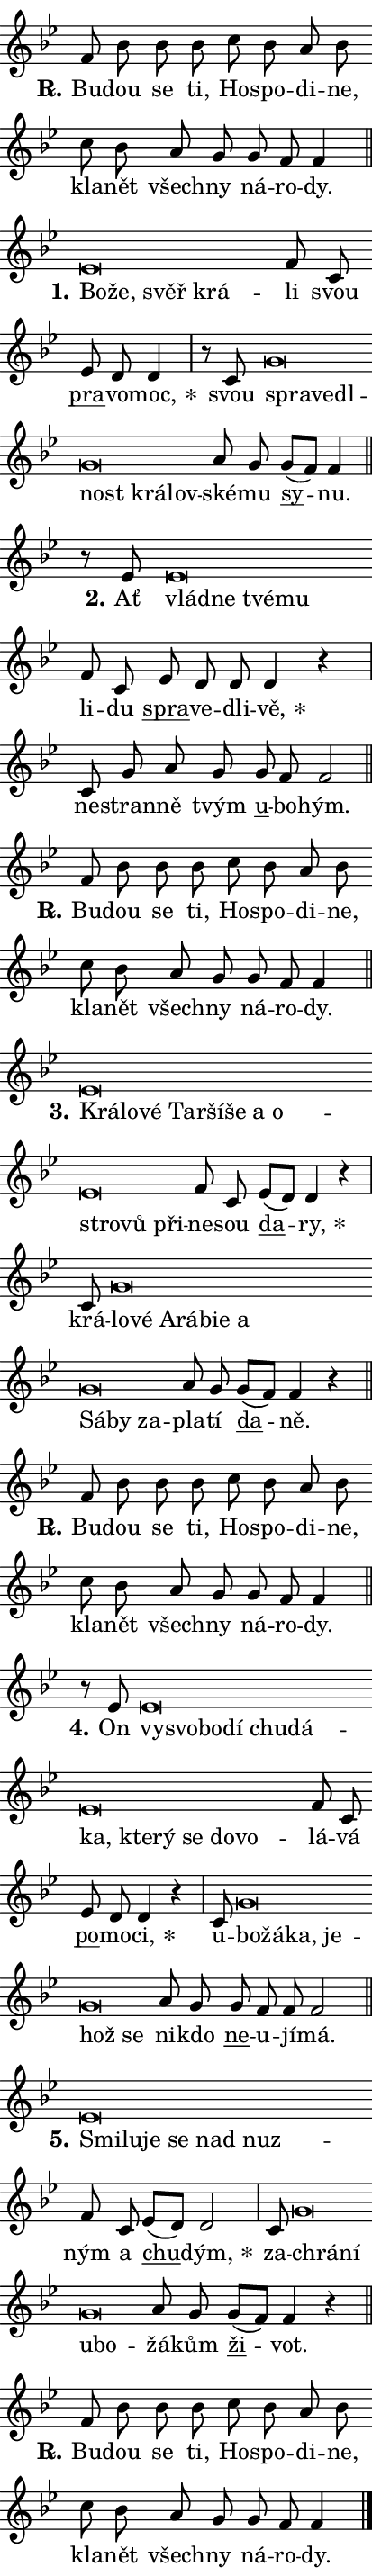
\version "2.22.1"
\header { tagline = "" }
\paper {
  indent = 0\cm
  top-margin = 0\cm
  right-margin = 0\cm
  bottom-margin = 0\cm
  left-margin = 0\cm
  paper-width = 7\cm
  page-breaking = #ly:one-page-breaking
  system-system-spacing.basic-distance = #11
  score-system-spacing.basic-distance = #11
  ragged-last = ##f
}


%% Author: Thomas Morley
%% https://lists.gnu.org/archive/html/lilypond-user/2020-05/msg00002.html
#(define (line-position grob)
"Returns position of @var[grob} in current system:
   @code{'start}, if at first time-step
   @code{'end}, if at last time-step
   @code{'middle} otherwise
"
  (let* ((col (ly:item-get-column grob))
         (ln (ly:grob-object col 'left-neighbor))
         (rn (ly:grob-object col 'right-neighbor))
         (col-to-check-left (if (ly:grob? ln) ln col))
         (col-to-check-right (if (ly:grob? rn) rn col))
         (break-dir-left
           (and
             (ly:grob-property col-to-check-left 'non-musical #f)
             (ly:item-break-dir col-to-check-left)))
         (break-dir-right
           (and
             (ly:grob-property col-to-check-right 'non-musical #f)
             (ly:item-break-dir col-to-check-right))))
        (cond ((eqv? 1 break-dir-left) 'start)
              ((eqv? -1 break-dir-right) 'end)
              (else 'middle))))

#(define (tranparent-at-line-position vctor)
  (lambda (grob)
  "Relying on @code{line-position} select the relevant enry from @var{vctor}.
Used to determine transparency,"
    (case (line-position grob)
      ((end) (not (vector-ref vctor 0)))
      ((middle) (not (vector-ref vctor 1)))
      ((start) (not (vector-ref vctor 2))))))

noteHeadBreakVisibility =
#(define-music-function (break-visibility)(vector?)
"Makes @code{NoteHead}s transparent relying on @var{break-visibility}"
#{
  \override NoteHead.transparent =
    #(tranparent-at-line-position break-visibility)
#})

#(define delete-ledgers-for-transparent-note-heads
  (lambda (grob)
    "Reads whether a @code{NoteHead} is transparent.
If so this @code{NoteHead} is removed from @code{'note-heads} from
@var{grob}, which is supposed to be @code{LedgerLineSpanner}.
As a result ledgers are not printed for this @code{NoteHead}"
    (let* ((nhds-array (ly:grob-object grob 'note-heads))
           (nhds-list
             (if (ly:grob-array? nhds-array)
                 (ly:grob-array->list nhds-array)
                 '()))
           ;; Relies on the transparent-property being done before
           ;; Staff.LedgerLineSpanner.after-line-breaking is executed.
           ;; This is fragile ...
           (to-keep
             (remove
               (lambda (nhd)
                 (ly:grob-property nhd 'transparent #f))
               nhds-list)))
      ;; TODO find a better method to iterate over grob-arrays, similiar
      ;; to filter/remove etc for lists
      ;; For now rebuilt from scratch
      (set! (ly:grob-object grob 'note-heads)  '())
      (for-each
        (lambda (nhd)
          (ly:pointer-group-interface::add-grob grob 'note-heads nhd))
        to-keep))))

hideNotes = {
  \noteHeadBreakVisibility #begin-of-line-visible
}
unHideNotes = {
  \noteHeadBreakVisibility #all-visible
}

% work-around for resetting accidentals
% https://lilypond.org/doc/v2.23/Documentation/notation/displaying-rhythms#unmetered-music
cadenzaMeasure = {
  \cadenzaOff
  \partial 1024 s1024
  \cadenzaOn
}

#(define-markup-command (accent layout props text) (markup?)
  "Underline accented syllable"
  (interpret-markup layout props
    #{\markup \override #'(offset . 4.3) \underline { #text }#}))

responsum = \markup \concat {
  "R" \hspace #-1.05 \path #0.1 #'((moveto 0 0.07) (lineto 0.9 0.8)) \hspace #0.05 "."
}

\layout {
    \context {
        \Staff
        \remove "Time_signature_engraver"
        \override LedgerLineSpanner.after-line-breaking = #delete-ledgers-for-transparent-note-heads
    }
    \context {
        \Voice {
            \override NoteHead.output-attributes = #'((class . "notehead"))
            \override Hairpin.height = #0.55
        }
    }
    \context {
        \Lyrics {
            \override StanzaNumber.output-attributes = #'((class . "stanzanumber"))
            \override LyricSpace.minimum-distance = #0.9
            \override LyricText.font-name = #"TeX Gyre Schola"
            \override LyricText.font-size = 1
            \override StanzaNumber.font-name = #"TeX Gyre Schola Bold"
            \override StanzaNumber.font-size = 1
        }
    }
}

% magnetic-lyrics.ily
%
%   written by
%     Jean Abou Samra <jean@abou-samra.fr>
%     Werner Lemberg <wl@gnu.org>
%
%   adapted by
%     Jiri Hon <jiri.hon@gmail.com>
%
% Version 2022-Apr-15

% https://www.mail-archive.com/lilypond-user@gnu.org/msg149350.html

#(define (Left_hyphen_pointer_engraver context)
   "Collect syllable-hyphen-syllable occurrences in lyrics and store
them in properties.  This engraver only looks to the left.  For
example, if the lyrics input is @code{foo -- bar}, it does the
following.

@itemize @bullet
@item
Set the @code{text} property of the @code{LyricHyphen} grob between
@q{foo} and @q{bar} to @code{foo}.

@item
Set the @code{left-hyphen} property of the @code{LyricText} grob with
text @q{foo} to the @code{LyricHyphen} grob between @q{foo} and
@q{bar}.
@end itemize

Use this auxiliary engraver in combination with the
@code{lyric-@/text::@/apply-@/magnetic-@/offset!} hook."
   (let ((hyphen #f)
         (text #f))
     (make-engraver
      (acknowledgers
       ((lyric-syllable-interface engraver grob source-engraver)
        (set! text grob)))
      (end-acknowledgers
       ((lyric-hyphen-interface engraver grob source-engraver)
        ;(when (not (grob::has-interface grob 'lyric-space-interface))
          (set! hyphen grob)));)
      ((stop-translation-timestep engraver)
       (when (and text hyphen)
         (ly:grob-set-object! text 'left-hyphen hyphen))
       (set! text #f)
       (set! hyphen #f)))))

#(define (lyric-text::apply-magnetic-offset! grob)
   "If the space between two syllables is less than the value in
property @code{LyricText@/.details@/.squash-threshold}, move the right
syllable to the left so that it gets concatenated with the left
syllable.

Use this function as a hook for
@code{LyricText@/.after-@/line-@/breaking} if the
@code{Left_@/hyphen_@/pointer_@/engraver} is active."
   (let ((hyphen (ly:grob-object grob 'left-hyphen #f)))
     (when hyphen
       (let ((left-text (ly:spanner-bound hyphen LEFT)))
         (when (grob::has-interface left-text 'lyric-syllable-interface)
           (let* ((common (ly:grob-common-refpoint grob left-text X))
                  (this-x-ext (ly:grob-extent grob common X))
                  (left-x-ext
                   (begin
                     ;; Trigger magnetism for left-text.
                     (ly:grob-property left-text 'after-line-breaking)
                     (ly:grob-extent left-text common X)))
                  ;; `delta` is the gap width between two syllables.
                  (delta (- (interval-start this-x-ext)
                            (interval-end left-x-ext)))
                  (details (ly:grob-property grob 'details))
                  (threshold (assoc-get 'squash-threshold details 0.2)))
             (when (< delta threshold)
               (let* (;; We have to manipulate the input text so that
                      ;; ligatures crossing syllable boundaries are not
                      ;; disabled.  For languages based on the Latin
                      ;; script this is essentially a beautification.
                      ;; However, for non-Western scripts it can be a
                      ;; necessity.
                      (lt (ly:grob-property left-text 'text))
                      (rt (ly:grob-property grob 'text))
                      (is-space (grob::has-interface hyphen 'lyric-space-interface))
                      (space (if is-space " " ""))
                      (space-markup (grob-interpret-markup grob " "))
                      (space-size (interval-length (ly:stencil-extent space-markup X)))
                      (extra-delta (if is-space space-size 0))
                      ;; Append new syllable.
                      (ltrt-space (if (and (string? lt) (string? rt))
                                (string-append lt space rt)
                                (make-concat-markup (list lt space rt))))
                      ;; Right-align `ltrt` to the right side.
                      (ltrt-space-markup (grob-interpret-markup
                               grob
                               (make-translate-markup
                                (cons (interval-length this-x-ext) 0)
                                (make-right-align-markup ltrt-space)))))
                 (begin
                   ;; Don't print `left-text`.
                   (ly:grob-set-property! left-text 'stencil #f)
                   ;; Set text and stencil (which holds all collected
                   ;; syllables so far) and shift it to the left.
                   (ly:grob-set-property! grob 'text ltrt-space)
                   (ly:grob-set-property! grob 'stencil ltrt-space-markup)
                   (ly:grob-translate-axis! grob (- (- delta extra-delta)) X))))))))))


#(define (lyric-hyphen::displace-bounds-first grob)
   ;; Make very sure this callback isn't triggered too early.
   (let ((left (ly:spanner-bound grob LEFT))
         (right (ly:spanner-bound grob RIGHT)))
     (ly:grob-property left 'after-line-breaking)
     (ly:grob-property right 'after-line-breaking)
     (ly:lyric-hyphen::print grob)))

squashThreshold = #0.4

\layout {
  \context {
    \Lyrics
    \consists #Left_hyphen_pointer_engraver
    \override LyricText.after-line-breaking =
      #lyric-text::apply-magnetic-offset!
    \override LyricHyphen.stencil = #lyric-hyphen::displace-bounds-first
    \override LyricText.details.squash-threshold = \squashThreshold
    \override LyricHyphen.minimum-distance = 0
    \override LyricHyphen.minimum-length = \squashThreshold
  }
}

squash = \override LyricText.details.squash-threshold = 9999
unSquash = \override LyricText.details.squash-threshold = \squashThreshold

left = \override LyricText.self-alignment-X = #LEFT
unLeft = \revert LyricText.self-alignment-X

starOffset = #(lambda (grob) 
                (let ((x_offset (ly:self-alignment-interface::aligned-on-x-parent grob)))
                  (if (= x_offset 0) 0 (+ x_offset 1.2))))

star = #(define-music-function (syllable)(string?)
"Append star separator at the end of a syllable"
#{
  \once \override LyricText.X-offset = #starOffset
  \lyricmode { \markup {
    #syllable
    \override #'((font-name . "TeX Gyre Schola Bold")) \hspace #0.2 \lower #0.65 \larger "*"
  } }
#})

starAccent = #(define-music-function (syllable)(string?)
"Append star separator at the end of a syllable and make accent"
#{
  \once \override LyricText.X-offset = #starOffset
  \lyricmode { \markup {
    \accent #syllable
    \override #'((font-name . "TeX Gyre Schola Bold")) \hspace #0.2 \lower #0.65 \larger "*"
  } }
#})

breath = #(define-music-function (syllable)(string?)
"Append breathing indicator at the end of a syllable"
#{
  \lyricmode { \markup { #syllable "+" } }
#})

optionalBreath = #(define-music-function (syllable)(string?)
"Append optional breathing indicator at the end of a syllable"
#{
  \lyricmode { \markup { #syllable "(+)" } }
#})


\score {
    <<
        \new Voice = "melody" { \cadenzaOn \key bes \major \relative { f'8 bes bes bes \bar "" c bes a bes \bar "" c bes a g \bar "" g f f4 \cadenzaMeasure \bar "||" \break }
\relative { es'\breve*1/16 \hideNotes \breve*1/16 \bar "" \breve*1/16 \breve*1/16 \bar "" \unHideNotes f8 c \bar "" es d d4 \cadenzaMeasure \bar "|" r8 c g'\breve*1/16 \hideNotes \breve*1/16 \bar "" \breve*1/16 \bar "" \breve*1/16 \bar "" \breve*1/16 \breve*1/16 \bar "" \unHideNotes a8 g \bar "" g[( f)] f4 \cadenzaMeasure \bar "||" \break }
\relative { r8 es' es\breve*1/16 \hideNotes \breve*1/16 \bar "" \breve*1/16 \breve*1/16 \bar "" \unHideNotes f8 c \bar "" es d d d4 r \cadenzaMeasure \bar "|" c8 g' a g \bar "" g f f2 \cadenzaMeasure \bar "||" \break }
\relative { f'8 bes bes bes \bar "" c bes a bes \bar "" c bes a g \bar "" g f f4 \cadenzaMeasure \bar "||" \break }
\relative { es'\breve*1/16 \hideNotes \breve*1/16 \bar "" \breve*1/16 \bar "" \breve*1/16 \bar "" \breve*1/16 \bar "" \breve*1/16 \bar "" \breve*1/16 \bar "" \breve*1/16 \bar "" \breve*1/16 \bar "" \breve*1/16 \breve*1/16 \bar "" \unHideNotes f8 c \bar "" es[( d)] d4 r \cadenzaMeasure \bar "|" c8 g'\breve*1/16 \hideNotes \breve*1/16 \bar "" \breve*1/16 \bar "" \breve*1/16 \bar "" \breve*1/16 \bar "" \breve*1/16 \bar "" \breve*1/16 \bar "" \breve*1/16 \bar "" \breve*1/16 \breve*1/16 \bar "" \unHideNotes a8 g \bar "" g[( f)] f4 r \cadenzaMeasure \bar "||" \break }
\relative { f'8 bes bes bes \bar "" c bes a bes \bar "" c bes a g \bar "" g f f4 \cadenzaMeasure \bar "||" \break }
\relative { r8 es' es\breve*1/16 \hideNotes \breve*1/16 \bar "" \breve*1/16 \bar "" \breve*1/16 \bar "" \breve*1/16 \bar "" \breve*1/16 \bar "" \breve*1/16 \bar "" \breve*1/16 \bar "" \breve*1/16 \bar "" \breve*1/16 \bar "" \breve*1/16 \breve*1/16 \bar "" \unHideNotes f8 c \bar "" es d d4 r \cadenzaMeasure \bar "|" c8 g'\breve*1/16 \hideNotes \breve*1/16 \bar "" \breve*1/16 \bar "" \breve*1/16 \bar "" \breve*1/16 \breve*1/16 \bar "" \unHideNotes a8 g \bar "" g f f f2 \cadenzaMeasure \bar "||" \break }
\relative { es'\breve*1/16 \hideNotes \breve*1/16 \bar "" \breve*1/16 \bar "" \breve*1/16 \bar "" \breve*1/16 \breve*1/16 \bar "" \unHideNotes f8 c \bar "" es[( d)] d2 \cadenzaMeasure \bar "|" c8 g'\breve*1/16 \hideNotes \breve*1/16 \bar "" \breve*1/16 \breve*1/16 \bar "" \unHideNotes a8 g \bar "" g[( f)] f4 r \cadenzaMeasure \bar "||" \break }
\relative { f'8 bes bes bes \bar "" c bes a bes \bar "" c bes a g \bar "" g f f4 \cadenzaMeasure \bar "||" \break } \bar "|." }
        \new Lyrics \lyricsto "melody" { \lyricmode { \set stanza = \responsum
Bu -- dou se ti, Ho -- spo -- di -- ne, kla -- nět všech -- ny ná -- ro -- dy.
\set stanza = "1."
\left Bo -- \squash že, svěř krá -- \unLeft \unSquash li svou \markup \accent pra -- vo -- \star moc, svou \left spra -- \squash ve -- dl -- nost krá -- lov -- \unLeft \unSquash ské -- mu \markup \accent sy -- nu.
\set stanza = "2."
Ať \left vlád -- \squash ne tvé -- mu \unLeft \unSquash li -- du \markup \accent spra -- ve -- dli -- \star vě, ne -- stran -- ně tvým \markup \accent u -- bo -- hým.
\set stanza = \responsum
Bu -- dou se ti, Ho -- spo -- di -- ne, kla -- nět všech -- ny ná -- ro -- dy.
\set stanza = "3."
\left Krá -- \squash lo -- vé Tar -- ší -- še a o -- stro -- vů při -- \unLeft \unSquash ne -- sou \markup \accent da -- \star ry, krá -- \left lo -- \squash vé A -- rá -- bi -- e a Sá -- by za -- \unLeft \unSquash pla -- tí \markup \accent da -- ně.
\set stanza = \responsum
Bu -- dou se ti, Ho -- spo -- di -- ne, kla -- nět všech -- ny ná -- ro -- dy.
\set stanza = "4."
On \left vy -- \squash svo -- bo -- dí chu -- dá -- ka, kte -- rý se do -- vo -- \unLeft \unSquash lá -- vá \markup \accent po -- mo -- \star ci, u -- \left bo -- \squash žá -- ka, je -- hož se \unLeft \unSquash ni -- kdo \markup \accent ne -- u -- jí -- má.
\set stanza = "5."
\left Smi -- \squash lu -- je se nad nuz -- \unLeft \unSquash ným a \markup \accent chu -- \star dým, za -- \left chrá -- \squash ní u -- bo -- \unLeft \unSquash žá -- kům \markup \accent ži -- vot.
\set stanza = \responsum
Bu -- dou se ti, Ho -- spo -- di -- ne, kla -- nět všech -- ny ná -- ro -- dy. } }
    >>
    \layout {}
}
